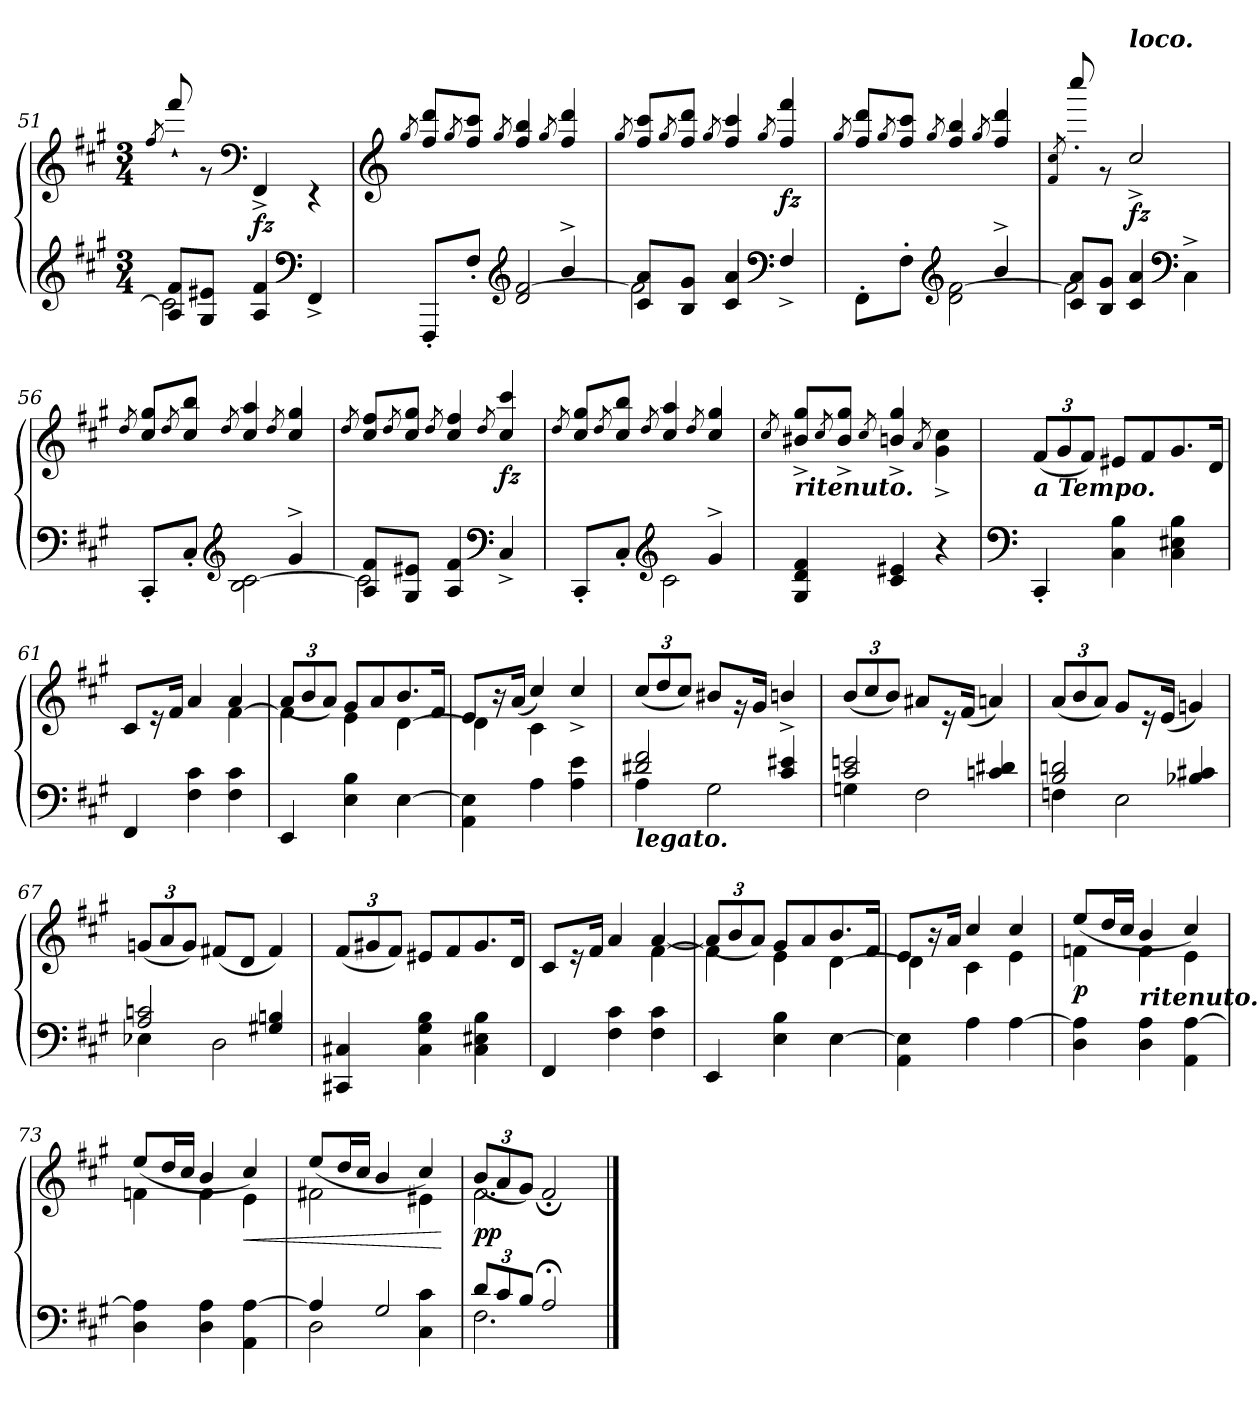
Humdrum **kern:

**kern	**kern	**dynam
*part1	*part1	*part1
*staff2	*staff1	*staff1/2
*clefG2	*clefG2	*
*k[f#c#g#]	*k[f#c#g#]	*
*f#:	*f#:	*
*M3/4	*M3/4	*
=51	=51	=51
*	*^	*
.	.	8qff#/	.
*^	*	*	*
8A/ 8f#/L	2c#\]	2.ryy	8fff#`/	.
8G#/ 8e#X/J	.	.	8r	.
*	*	*clefF4	*	*
!	!	!	!	!LO:DY:b
4A/ 4f#/	.	.	4FF#^/	fz
*clefF4	*	*	*	*
4FF#^/	4ryy	.	4r	.
=52	=52	=52	=52	=52
*	*	*clefG2	*	*
.	.	.	8qgg#/	.
8FFF#'/L	4ryy	2.ryy	8ff#/ 8ddd/L	.
.	.	.	8qgg#/	.
8F#'/J	.	.	8ff#/ 8ccc#/J	.
*clefG2	*	*	*	*
.	.	.	8qgg#/	.
4ryy	2d/ [2f#/	.	4ff#/ 4bb/	.
.	.	.	8qgg#/	.
4b^/	.	.	4ff#/ 4ddd/	.
=53	=53	=53	=53	=53
.	.	.	8qgg#/	.
8c#/ 8a/L	2f#\]	2.ryy	8ff#/ 8ccc#/L	.
.	.	.	8qgg#/	.
8B/ 8g#/J	.	.	8ff#/ 8ddd/J	.
.	.	.	8qgg#/	.
4c#/ 4a/	.	.	4ff#/ 4ccc#/	.
*clefF4	*	*	*	*
.	.	.	8qgg#/	.
!	!	!	!	!LO:DY:b
4F#^/	4ryy	.	4ff#/ 4fff#/	fz
!!LO:LB:g=z	!!
=54	=54	=54	=54	=54
.	.	.	8qgg#/	.
8FF#'\L	4ryy	2.ryy	8ff#/ 8ddd/L	.
.	.	.	8qgg#/	.
8F#'\J	.	.	8ff#/ 8ccc#/J	.
*clefG2	*	*	*	*
.	.	.	8qgg#/	.
4ryy	2d\ [2f#\	.	4ff#/ 4bb/	.
.	.	.	8qgg#/	.
4b^/	.	.	4ff#/ 4ddd/	.
=55	=55	=55	=55	=55
.	.	.	8qf#/ 8qcc#/	.
8c#/ 8a/L	2f#\]	2.ryy	8cccc#'/	.
8B/ 8g#/J	.	.	8r	.
!	!	!	!LO:TX:a:Bi:t=loco.	!
!	!	!	!	!LO:DY:b
4c#/ 4a/	.	.	2cc#^/	fz
*clefF4	*	*	*	*
4C#^\	4ryy	.	.	.
=56	=56	=56	=56	=56
.	.	.	8qdd/	.
8CC#'/L	4ryy	2.ryy	8cc#/ 8gg#/L	.
.	.	.	8qdd/	.
8C#'/J	.	.	8cc#/ 8bb/J	.
*clefG2	*	*	*	*
.	.	.	8qdd/	.
4ryy	2B\ [2c#\	.	4cc#/ 4aa/	.
.	.	.	8qdd/	.
4g#^/	.	.	4cc#/ 4gg#/	.
=57	=57	=57	=57	=57
.	.	.	8qdd/	.
8A/ 8f#/L	2c#\]	2.ryy	8cc#/ 8ff#/L	.
.	.	.	8qdd/	.
8G#/ 8e#X/J	.	.	8cc#/ 8gg#/J	.
.	.	.	8qdd/	.
4A/ 4f#/	.	.	4cc#/ 4ff#/	.
*clefF4	*	*	*	*
.	.	.	8qdd/	.
!	!	!	!	!LO:DY:b
4C#^/	4ryy	.	4cc#/ 4ccc#/	fz
!!LO:LB:g=z	!!
=58	=58	=58	=58	=58
.	.	.	8qdd/	.
8CC#'/L	4ryy	2.ryy	8cc#/ 8gg#/L	.
.	.	.	8qdd/	.
8C#'/J	.	.	8cc#/ 8bb/J	.
*clefG2	*	*	*	*
.	.	.	8qdd/	.
4ryy	2c#\	.	4cc#/ 4aa/	.
.	.	.	8qdd/	.
4g#^/	.	.	4cc#/ 4gg#/	.
*v	*v	*	*	*
=59	=59	=59	=59
.	.	8qcc#/	.
!	!LO:TX:b:Bi:t=ritenuto.	!	!
4G#/ 4d/ 4f#/	2.ryy	8b#X/^ 8gg#/^L	.
.	.	8qcc#/	.
.	.	8b#/^ 8gg#/^J	.
.	.	8qcc#/	.
4c#/ 4e#X/	.	4bn/^ 4gg#/^	.
.	.	8qa/	.
4r	.	4g#\^ 4cc#\^	.
=60	=60	=60	=60
*clefF4	*	*	*
*	*	*Xbrackettup	*
!	!LO:TX:b:Bi:t=a Tempo.	!	!
4CC#'/	2.ryy	(>12f#/L	.
.	.	12g#/	.
.	.	12f#/J)	.
4C#\ 4B\	.	8e#X/L	.
.	.	8f#/	.
4C#\ 4E#X\ 4B\	.	8.g#/	.
.	.	16d/Jk	.
=61	=61	=61	=61
*	*	*^	*
4FF#/	2.ryy	8c#/L	2ryy	.
.	.	16r	.	.
.	.	16f#/Jk	.	.
4F#\ 4c#\	.	4a/	.	.
4F#\ 4c#\	.	4a/	[4f#\	.
=62	=62	=62	=62	=62
4EE/	2.ryy	(>12a/L	4f#\]	.
.	.	12b/	.	.
.	.	12a/J)	.	.
4E\ 4B\	.	8g#/L	4e\	.
.	.	8a/	.	.
[4E\	.	8.b/	[4d\	.
.	.	16f#/Jk	.	.
!!LO:LB:g=z	!!	!!
=63	=63	=63	=63	=63
4AA\ 4E\]	2.ryy	8e/L	4d\]	.
.	.	16r	.	.
.	.	(<16a/Jk	.	.
4A\	.	4cc#/)	4c#\	.
4A\ 4e\	.	4cc#^/	4ryy	.
=64	=64	=64	=64	=64
*^	*	*	*	*
!LO:TX:b:Bi:t=legato.	!	!	!	!	!
*	*	*	*v	*v	*
2d#X/ 2f#/	4A\	2.ryy	(>12cc#/L	.
.	.	.	12dd/	.
.	.	.	12cc#/J)	.
.	2G#\	.	8b#X/L	.
.	.	.	16r	.
.	.	.	16g#/Jk	.
4c#/ 4e#X/	.	.	4bn^/	.
=65	=65	=65	=65	=65
2c#/ 2en/	4Gn\	2.ryy	(>12b/L	.
.	.	.	12cc#/	.
.	.	.	12b/J)	.
.	2F#\	.	8a#X/L	.
.	.	.	16r	.
.	.	.	(>16f#/Jk	.
4cn/ 4d#X/	.	.	4an/)	.
=66	=66	=66	=66	=66
2B/ 2dn/	4Fn\	2.ryy	(<12a/L	.
.	.	.	12b/	.
.	.	.	12a/J)	.
.	2E\	.	8g#/L	.
.	.	.	16r	.
.	.	.	(>16e/Jk	.
4B-X/ 4c#X/	.	.	4gn/)	.
=67	=67	=67	=67	=67
2A/ 2cn/	4E-X\	2.ryy	(<12gn/L	.
.	.	.	12a/	.
.	.	.	12g/J)	.
.	2D\	.	(>8f#X/L	.
.	.	.	8d/J	.
4G#X/ 4Bn/	.	.	4f#/)	.
*v	*v	*	*	*
!!LO:LB:g=z	!!
=68	=68	=68	=68
4CC#X/ 4C#X/	2.ryy	(<12f#/L	.
.	.	12g#X/	.
.	.	12f#/J)	.
4C#\ 4G#\ 4B\	.	8e#X/L	.
.	.	8f#/	.
4C#\ 4E#X\ 4B\	.	8.g#/	.
.	.	16d/Jk	.
=69	=69	=69	=69
*	*	*^	*
4FF#/	2.ryy	8c#/L	2ryy	.
.	.	16r	.	.
.	.	16f#/Jk	.	.
4F#\ 4c#\	.	4a/	.	.
4F#\ 4c#\	.	[4a/	[4f#\	.
=70	=70	=70	=70	=70
4EE/	2.ryy	(>12a/L]	4f#\]	.
.	.	12b/	.	.
.	.	12a/J)	.	.
4E\ 4B\	.	8g#/L	4e\	.
.	.	8a/	.	.
[4E\	.	8.b/	[4d\	.
.	.	16f#/Jk	.	.
=71	=71	=71	=71	=71
4AA\ 4E\]	2.ryy	8e/L	4d\]	.
.	.	16r	.	.
.	.	16a/Jk	.	.
4A\	.	4cc#/	4c#\	.
[4A\	.	4cc#/	4e\	.
=72	=72	=72	=72	=72
!	!	!	!	!LO:DY:b
4D\ 4A\]	2.ryy	(>8ee/L	4fn\	p
.	.	16dd/L	.	.
.	.	16cc#/JJ	.	.
!	!	!LO:TX:b:Bi:t=ritenuto.	!	!
4D\ 4A\	.	4b/	4f\	.
4AA\ [4A\	.	4cc#/)	4e\	.
=73	=73	=73	=73	=73
4D\ 4A\]	2.ryy	(>8ee/L	4fn\	.
.	.	16dd/L	.	.
.	.	16cc#/JJ	.	.
4D\ 4A\	.	4b/	4f\	.
!	!	!	!	!LO:HP:b
4AA\ [4A\	.	4cc#/)	4e\	<
=74	=74	=74	=74	=74
*^	*	*	*	*
4A/]	2D\	2.ryy	(>8ee/L	2f#X\	.
.	.	.	16dd/L	.	.
.	.	.	16cc#/JJ	.	.
2G#/	.	.	4b/	.	.
.	4C#\ 4c#\	.	4cc#/)	4e#X\	.
*v	*v	*	*	*	*
*	*v	*v	*v	*
.	.	[
!!LO:PB:g=z
=75	=75	=75
*Xbrackettup	*	*
*^	*^	*
*	*	*	*^	*
!	!	!	!	!	!LO:DY:b
12d/L	2.F#\	2.ryy	(>12b/L	2.f#\	pp
12c#/	.	.	12a/	.	.
12B/J	.	.	12g#/J)	.	.
2A;/	.	.	2f#;/	.	.
*v	*v	*	*	*	*
*	*v	*v	*v	*
==	==	==
*-	*-	*-
